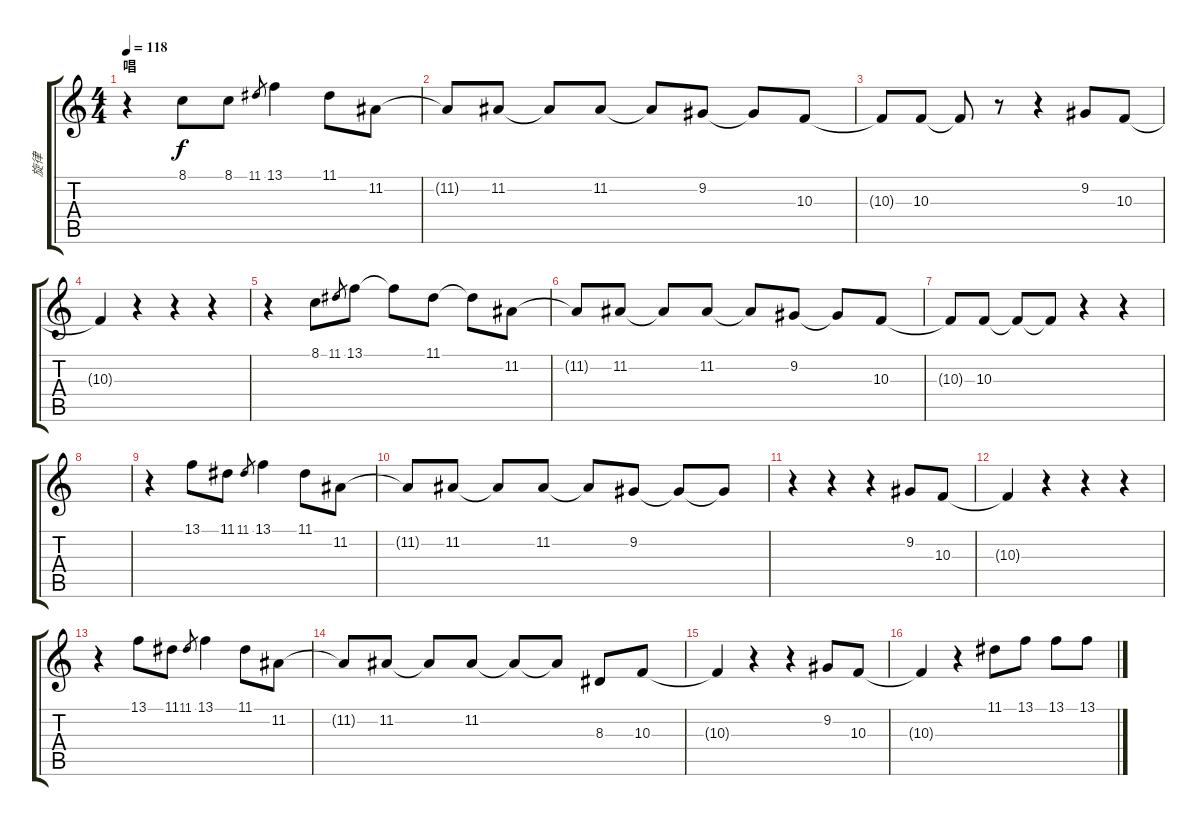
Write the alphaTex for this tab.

\track ("旋律" "旋律") {instrument sitar}
\staff {score tabs}
\tuning (E4 B3 G3 D3 A2 E2) {hide}
\ts (4 4)
\section ("" "唱")
\tempo 118
\clef g2
\ks c
r.4{dy f} 8.1.8 8.1.8 11.1.8{gr} 13.1.4 11.1.8 11.2.8 |
11.2{t}.8 11.2.8 11.2{t}.8 11.2.8 11.2{t}.8 9.2.8 9.2{t}.8 10.3.8 |
10.3{t}.8 10.3.8 10.3{t}.8 r.8 r.4 9.2.8 10.3.8 |
10.3{t}.4 r.4 r.4 r.4 |
r.4 8.1.8 11.1.8{gr} 13.1.8 13.1{t}.8 11.1.8 11.1{t}.8 11.2.8 |
11.2{t}.8 11.2.8 11.2{t}.8 11.2.8 11.2{t}.8 9.2.8 9.2{t}.8 10.3.8 |
10.3{t}.8 10.3.8 10.3{t}.8 10.3{t}.8 r.4 r.4 |
|
r.4 13.1.8 11.1.8 11.1.8{gr} 13.1.4 11.1.8 11.2.8 |
11.2{t}.8 11.2.8 11.2{t}.8 11.2.8 11.2{t}.8 9.2.8 9.2{t}.8 9.2{t}.8 |
r.4 r.4 r.4 9.2.8 10.3.8 |
10.3{t}.4 r.4 r.4 r.4 |
r.4 13.1.8 11.1.8 11.1.8{gr} 13.1.4 11.1.8 11.2.8 |
11.2{t}.8 11.2.8 11.2{t}.8 11.2.8 11.2{t}.8 11.2{t}.8 8.3.8 10.3.8 |
10.3{t}.4 r.4 r.4 9.2.8 10.3.8 |
10.3{t}.4 r.4 11.1.8 13.1.8 13.1.8 13.1.8
